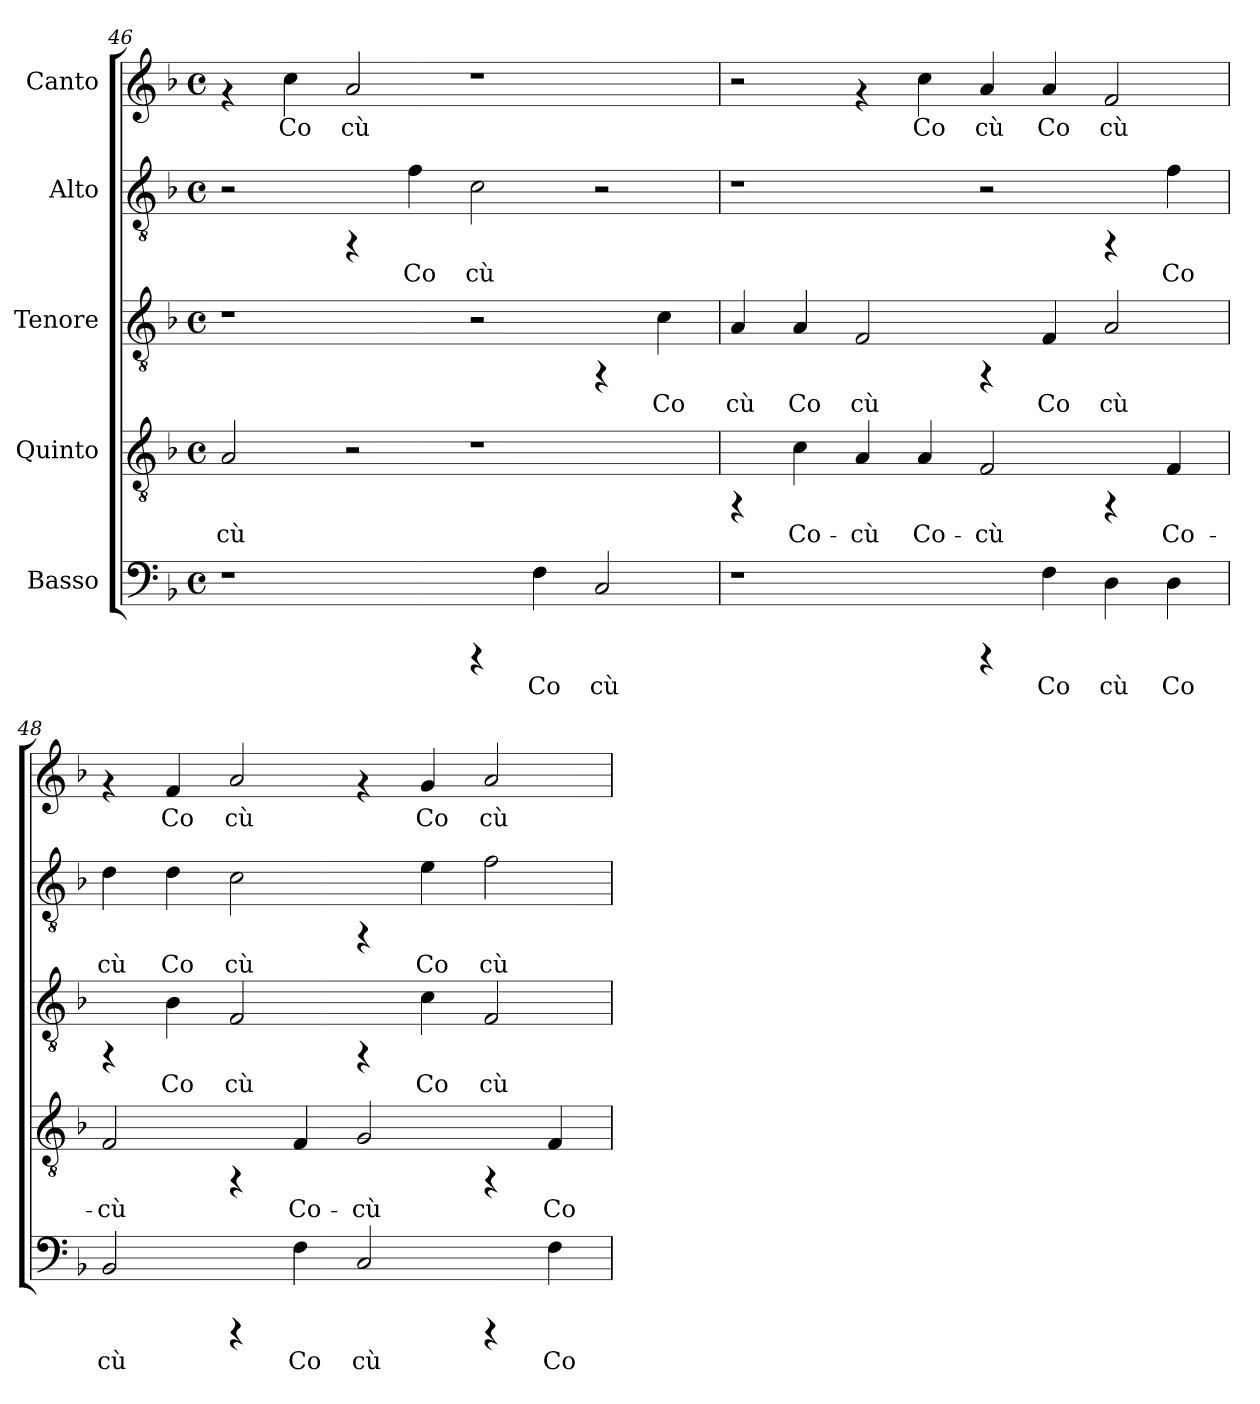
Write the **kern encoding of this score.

**kern	**text	**kern	**text	**kern	**text	**kern	**text	**kern	**text
*part5	*part5	*part4	*part4	*part3	*part3	*part2	*part2	*part1	*part1
*staff5	*staff5	*staff4	*staff4	*staff3	*staff3	*staff2	*staff2	*staff1	*staff1
*I"Basso	*	*I"Quinto	*	*I"Tenore	*	*I"Alto	*	*I"Canto	*
*clefF4	*	*clefGv2	*	*clefGv2	*	*clefGv2	*	*clefG2	*
*k[b-]	*	*k[b-]	*	*k[b-]	*	*k[b-]	*	*k[b-]	*
*F:	*	*F:	*	*F:	*	*F:	*	*F:	*
*M4/4	*	*M4/4	*	*M4/4	*	*M4/4	*	*M4/4	*
*met(c)	*	*met(c)	*	*met(c)	*	*met(c)	*	*met(c)	*
=46	=46	=46	=46	=46	=46	=46	=46	=46	=46
!	!	!	!LO:LY:b:cj	!	!	!	!	!	!
1r	.	2A/	-cù	1r	.	2r	.	4rf	.
!	!	!	!	!	!	!	!	!	!LO:LY:b:cj
.	.	.	.	.	.	.	.	4cc\	Co
!	!	!	!	!	!	!	!	!	!LO:LY:b:cj
.	.	2r	.	.	.	4rFF	.	2a/	cù
!	!	!	!	!	!	!	!LO:LY:b:cj	!	!
.	.	.	.	.	.	4f\	Co	.	.
!	!	!	!	!	!	!	!LO:LY:b:cj	!	!
4rCCC	.	1r	.	2r	.	2c\	cù	1r	.
!	!LO:LY:b:cj	!	!	!	!	!	!	!	!
4F\	Co	.	.	.	.	.	.	.	.
!	!LO:LY:b:cj	!	!	!	!	!	!	!	!
2C/	cù	.	.	4rFF	.	2r	.	.	.
!	!	!	!	!	!LO:LY:b:cj	!	!	!	!
.	.	.	.	4c\	Co	.	.	.	.
=47	=47	=47	=47	=47	=47	=47	=47	=47	=47
!	!	!	!	!	!LO:LY:b:cj	!	!	!	!
1r	.	4rFF	.	4A/	cù	1r	.	2r	.
!	!	!	!LO:LY:b:cj	!	!LO:LY:b:cj	!	!	!	!
.	.	4c\	Co-	4A/	Co	.	.	.	.
!	!	!	!LO:LY:b:cj	!	!LO:LY:b:cj	!	!	!	!
.	.	4A/	-cù	2F/	cù	.	.	4rf	.
!	!	!	!LO:LY:b:cj	!	!	!	!	!	!LO:LY:b:cj
.	.	4A/	Co-	.	.	.	.	4cc\	Co
!	!	!	!LO:LY:b:cj	!	!	!	!	!	!LO:LY:b:cj
4rCCC	.	2F/	-cù	4rFF	.	2r	.	4a/	cù
!	!LO:LY:b:cj	!	!	!	!LO:LY:b:cj	!	!	!	!LO:LY:b:cj
4F\	Co	.	.	4F/	Co	.	.	4a/	Co
!	!LO:LY:b:cj	!	!	!	!LO:LY:b:cj	!	!	!	!LO:LY:b:cj
4D\	cù	4rFF	.	2A/	cù	4rFF	.	2f/	cù
!	!LO:LY:b:cj	!	!LO:LY:b:cj	!	!	!	!LO:LY:b:cj	!	!
4D\	Co	4F/	Co-	.	.	4f\	Co	.	.
=48	=48	=48	=48	=48	=48	=48	=48	=48	=48
!	!LO:LY:b:cj	!	!LO:LY:b:cj	!	!	!	!LO:LY:b:cj	!	!
2BB-/	cù	2F/	-cù	4rFF	.	4d\	cù	4rf	.
!	!	!	!	!	!LO:LY:b:cj	!	!LO:LY:b:cj	!	!LO:LY:b:cj
.	.	.	.	4B-\	Co	4d\	Co	4f/	Co
!	!	!	!	!	!LO:LY:b:cj	!	!LO:LY:b:cj	!	!LO:LY:b:cj
4rCCC	.	4rFF	.	2F/	cù	2c\	cù	2a/	cù
!	!LO:LY:b:cj	!	!LO:LY:b:cj	!	!	!	!	!	!
4F\	Co	4F/	Co-	.	.	.	.	.	.
!	!LO:LY:b:cj	!	!LO:LY:b:cj	!	!	!	!	!	!
2C/	cù	2G/	-cù	4rFF	.	4rFF	.	4rf	.
!	!	!	!	!	!LO:LY:b:cj	!	!LO:LY:b:cj	!	!LO:LY:b:cj
.	.	.	.	4c\	Co	4e\	Co	4g/	Co
!	!	!	!	!	!LO:LY:b:cj	!	!LO:LY:b:cj	!	!LO:LY:b:cj
4rCCC	.	4rFF	.	2F/	cù	2f\	cù	2a/	cù
!	!LO:LY:b:cj	!	!LO:LY:b:cj	!	!	!	!	!	!
4F\	Co	4F/	Co-	.	.	.	.	.	.
=	=	=	=	=	=	=	=	=	=
*-	*-	*-	*-	*-	*-	*-	*-	*-	*-
